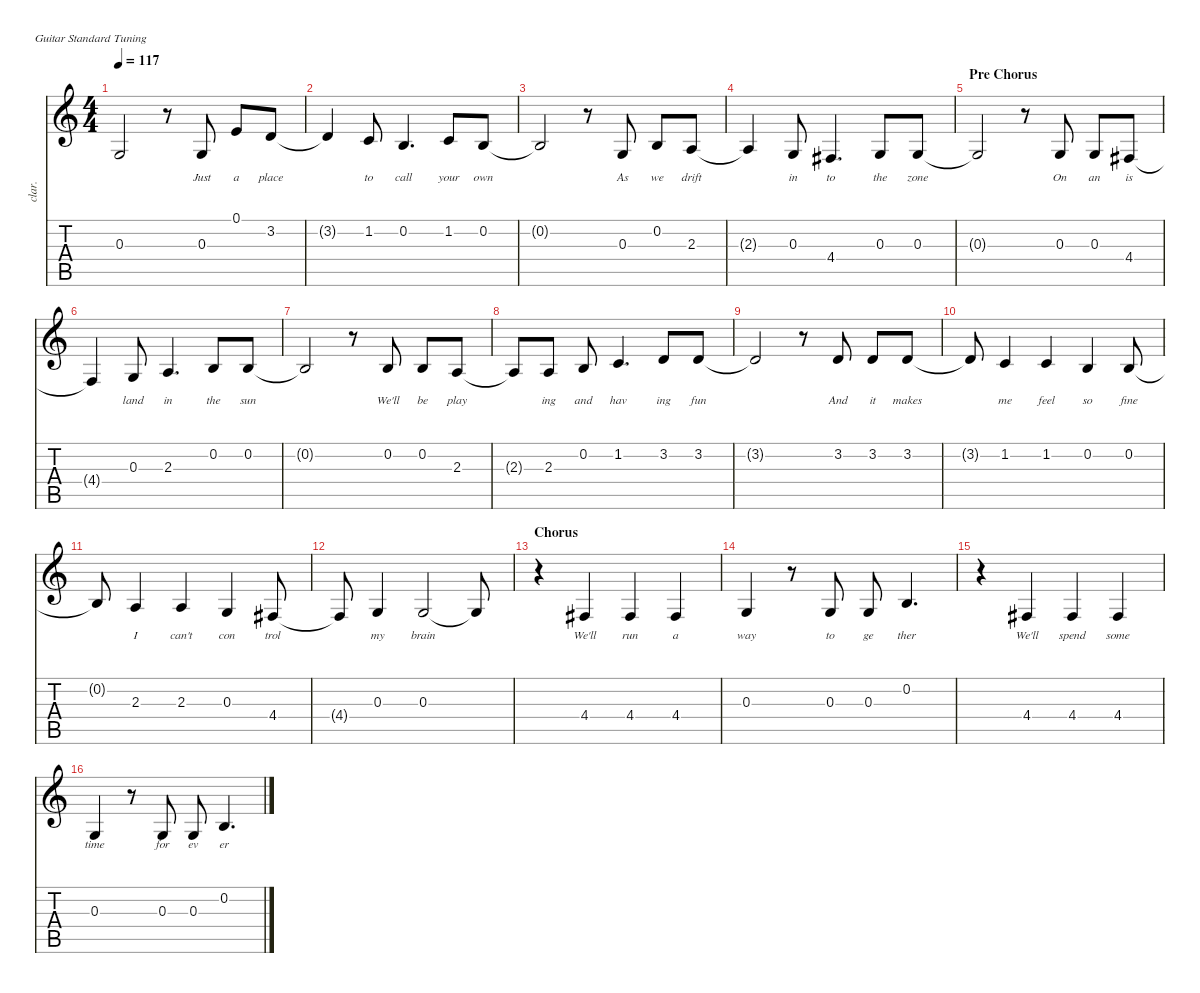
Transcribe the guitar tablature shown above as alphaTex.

\defaultSystemsLayout 4
\hideDynamics
\bracketExtendMode nobrackets
\otherSystemsTrackNameOrientation horizontal
\track ("Rivers Cuomo - Vocals" "clar.") {solo instrument clarinet}
\staff {score tabs}
\tuning (E4 B3 G3 D3 A2 E2)
\ts (4 4)
\tempo 117
\clef g2
\ks c
0.3{t}.2{dy f beam Up} r.8{beam Up} 0.3.8{lyrics (0 "Just") lyrics (1 "") lyrics (2 "") lyrics (3 "") lyrics (4 "") beam Up} 0.1.8{lyrics (0 "a") lyrics (1 "") lyrics (2 "") lyrics (3 "") lyrics (4 "") beam Up} 3.2.8{lyrics (0 "place") lyrics (1 "") lyrics (2 "") lyrics (3 "") lyrics (4 "") beam Up} |
3.2{t}.4{beam Up} 1.2.8{lyrics (0 "to") lyrics (1 "") lyrics (2 "") lyrics (3 "") lyrics (4 "") beam Up} 0.2.4{d lyrics (0 "call") lyrics (1 "") lyrics (2 "") lyrics (3 "") lyrics (4 "") beam Up} 1.2.8{lyrics (0 "your") lyrics (1 "") lyrics (2 "") lyrics (3 "") lyrics (4 "") beam Up} 0.2.8{lyrics (0 "own") lyrics (1 "") lyrics (2 "") lyrics (3 "") lyrics (4 "") beam Up} |
0.2{t}.2{beam Up} r.8{beam Up} 0.3.8{lyrics (0 "As") lyrics (1 "") lyrics (2 "") lyrics (3 "") lyrics (4 "") beam Up} 0.2.8{lyrics (0 "we") lyrics (1 "") lyrics (2 "") lyrics (3 "") lyrics (4 "") beam Up} 2.3.8{lyrics (0 "drift") lyrics (1 "") lyrics (2 "") lyrics (3 "") lyrics (4 "") beam Up} |
2.3{t}.4{beam Up} 0.3.8{lyrics (0 "in") lyrics (1 "") lyrics (2 "") lyrics (3 "") lyrics (4 "") beam Up} 4.4{acc #}.4{d lyrics (0 "to") lyrics (1 "") lyrics (2 "") lyrics (3 "") lyrics (4 "") beam Up} 0.3.8{lyrics (0 "the") lyrics (1 "") lyrics (2 "") lyrics (3 "") lyrics (4 "") beam Up} 0.3.8{lyrics (0 "zone") lyrics (1 "") lyrics (2 "") lyrics (3 "") lyrics (4 "") beam Up} |
\section ("" "Pre Chorus")
0.3{t}.2{beam Up} r.8{beam Up} 0.3.8{lyrics (0 "On") lyrics (1 "") lyrics (2 "") lyrics (3 "") lyrics (4 "") beam Up} 0.3.8{lyrics (0 "an") lyrics (1 "") lyrics (2 "") lyrics (3 "") lyrics (4 "") beam Up} 4.4{acc #}.8{lyrics (0 "is") lyrics (1 "") lyrics (2 "") lyrics (3 "") lyrics (4 "") beam Up} |
4.4{t acc #}.4{beam Up} 0.3.8{lyrics (0 "land") lyrics (1 "") lyrics (2 "") lyrics (3 "") lyrics (4 "") beam Up} 2.3.4{d lyrics (0 "in") lyrics (1 "") lyrics (2 "") lyrics (3 "") lyrics (4 "") beam Up} 0.2.8{lyrics (0 "the") lyrics (1 "") lyrics (2 "") lyrics (3 "") lyrics (4 "") beam Up} 0.2.8{lyrics (0 "sun") lyrics (1 "") lyrics (2 "") lyrics (3 "") lyrics (4 "") beam Up} |
0.2{t}.2{beam Up} r.8{beam Up} 0.2.8{lyrics (0 "We'll") lyrics (1 "") lyrics (2 "") lyrics (3 "") lyrics (4 "") beam Up} 0.2.8{lyrics (0 "be") lyrics (1 "") lyrics (2 "") lyrics (3 "") lyrics (4 "") beam Up} 2.3.8{lyrics (0 "play") lyrics (1 "") lyrics (2 "") lyrics (3 "") lyrics (4 "") beam Up} |
2.3{t}.8{beam Up} 2.3.8{lyrics (0 "ing") lyrics (1 "") lyrics (2 "") lyrics (3 "") lyrics (4 "") beam Up} 0.2.8{lyrics (0 "and") lyrics (1 "") lyrics (2 "") lyrics (3 "") lyrics (4 "") beam Up} 1.2.4{d lyrics (0 "hav") lyrics (1 "") lyrics (2 "") lyrics (3 "") lyrics (4 "") beam Up} 3.2.8{lyrics (0 "ing") lyrics (1 "") lyrics (2 "") lyrics (3 "") lyrics (4 "") beam Up} 3.2.8{lyrics (0 "fun") lyrics (1 "") lyrics (2 "") lyrics (3 "") lyrics (4 "") beam Up} |
3.2{t}.2{beam Up} r.8{beam Up} 3.2.8{lyrics (0 "And") lyrics (1 "") lyrics (2 "") lyrics (3 "") lyrics (4 "") beam Up} 3.2.8{lyrics (0 "it") lyrics (1 "") lyrics (2 "") lyrics (3 "") lyrics (4 "") beam Up} 3.2.8{lyrics (0 "makes") lyrics (1 "") lyrics (2 "") lyrics (3 "") lyrics (4 "") beam Up} |
3.2{t}.8{beam Up} 1.2.4{lyrics (0 "me") lyrics (1 "") lyrics (2 "") lyrics (3 "") lyrics (4 "") beam Up} 1.2.4{lyrics (0 "feel") lyrics (1 "") lyrics (2 "") lyrics (3 "") lyrics (4 "") beam Up} 0.2.4{lyrics (0 "so") lyrics (1 "") lyrics (2 "") lyrics (3 "") lyrics (4 "") beam Up} 0.2.8{lyrics (0 "fine") lyrics (1 "") lyrics (2 "") lyrics (3 "") lyrics (4 "") beam Up} |
0.2{t}.8{beam Up} 2.3.4{lyrics (0 "I") lyrics (1 "") lyrics (2 "") lyrics (3 "") lyrics (4 "") beam Up} 2.3.4{lyrics (0 "can't") lyrics (1 "") lyrics (2 "") lyrics (3 "") lyrics (4 "") beam Up} 0.3.4{lyrics (0 "con") lyrics (1 "") lyrics (2 "") lyrics (3 "") lyrics (4 "") beam Up} 4.4{acc #}.8{lyrics (0 "trol") lyrics (1 "") lyrics (2 "") lyrics (3 "") lyrics (4 "") beam Up} |
4.4{t acc #}.8{beam Up} 0.3.4{lyrics (0 "my") lyrics (1 "") lyrics (2 "") lyrics (3 "") lyrics (4 "") beam Up} 0.3.2{lyrics (0 "brain") lyrics (1 "") lyrics (2 "") lyrics (3 "") lyrics (4 "") beam Up} 0.3{t}.8{beam Up} |
\section ("" "Chorus")
r.4{beam Down} 4.4{acc #}.4{lyrics (0 "We'll") lyrics (1 "") lyrics (2 "") lyrics (3 "") lyrics (4 "") beam Up} 4.4{acc #}.4{lyrics (0 "run") lyrics (1 "") lyrics (2 "") lyrics (3 "") lyrics (4 "") beam Up} 4.4{acc #}.4{lyrics (0 "a") lyrics (1 "") lyrics (2 "") lyrics (3 "") lyrics (4 "") beam Up} |
0.3.4{lyrics (0 "way") lyrics (1 "") lyrics (2 "") lyrics (3 "") lyrics (4 "") beam Up} r.8{beam Up} 0.3.8{lyrics (0 "to") lyrics (1 "") lyrics (2 "") lyrics (3 "") lyrics (4 "") beam Up} 0.3.8{lyrics (0 "ge") lyrics (1 "") lyrics (2 "") lyrics (3 "") lyrics (4 "") beam Up} 0.2.4{d lyrics (0 "ther") lyrics (1 "") lyrics (2 "") lyrics (3 "") lyrics (4 "") beam Up} |
r.4{beam Down} 4.4{acc #}.4{lyrics (0 "We'll") lyrics (1 "") lyrics (2 "") lyrics (3 "") lyrics (4 "") beam Up} 4.4{acc #}.4{lyrics (0 "spend") lyrics (1 "") lyrics (2 "") lyrics (3 "") lyrics (4 "") beam Up} 4.4{acc #}.4{lyrics (0 "some") lyrics (1 "") lyrics (2 "") lyrics (3 "") lyrics (4 "") beam Up} |
0.3.4{lyrics (0 "time") lyrics (1 "") lyrics (2 "") lyrics (3 "") lyrics (4 "") beam Up} r.8{beam Up} 0.3.8{lyrics (0 "for") lyrics (1 "") lyrics (2 "") lyrics (3 "") lyrics (4 "") beam Up} 0.3.8{lyrics (0 "ev") lyrics (1 "") lyrics (2 "") lyrics (3 "") lyrics (4 "") beam Up} 0.2.4{d lyrics (0 "er") lyrics (1 "") lyrics (2 "") lyrics (3 "") lyrics (4 "") beam Up}
